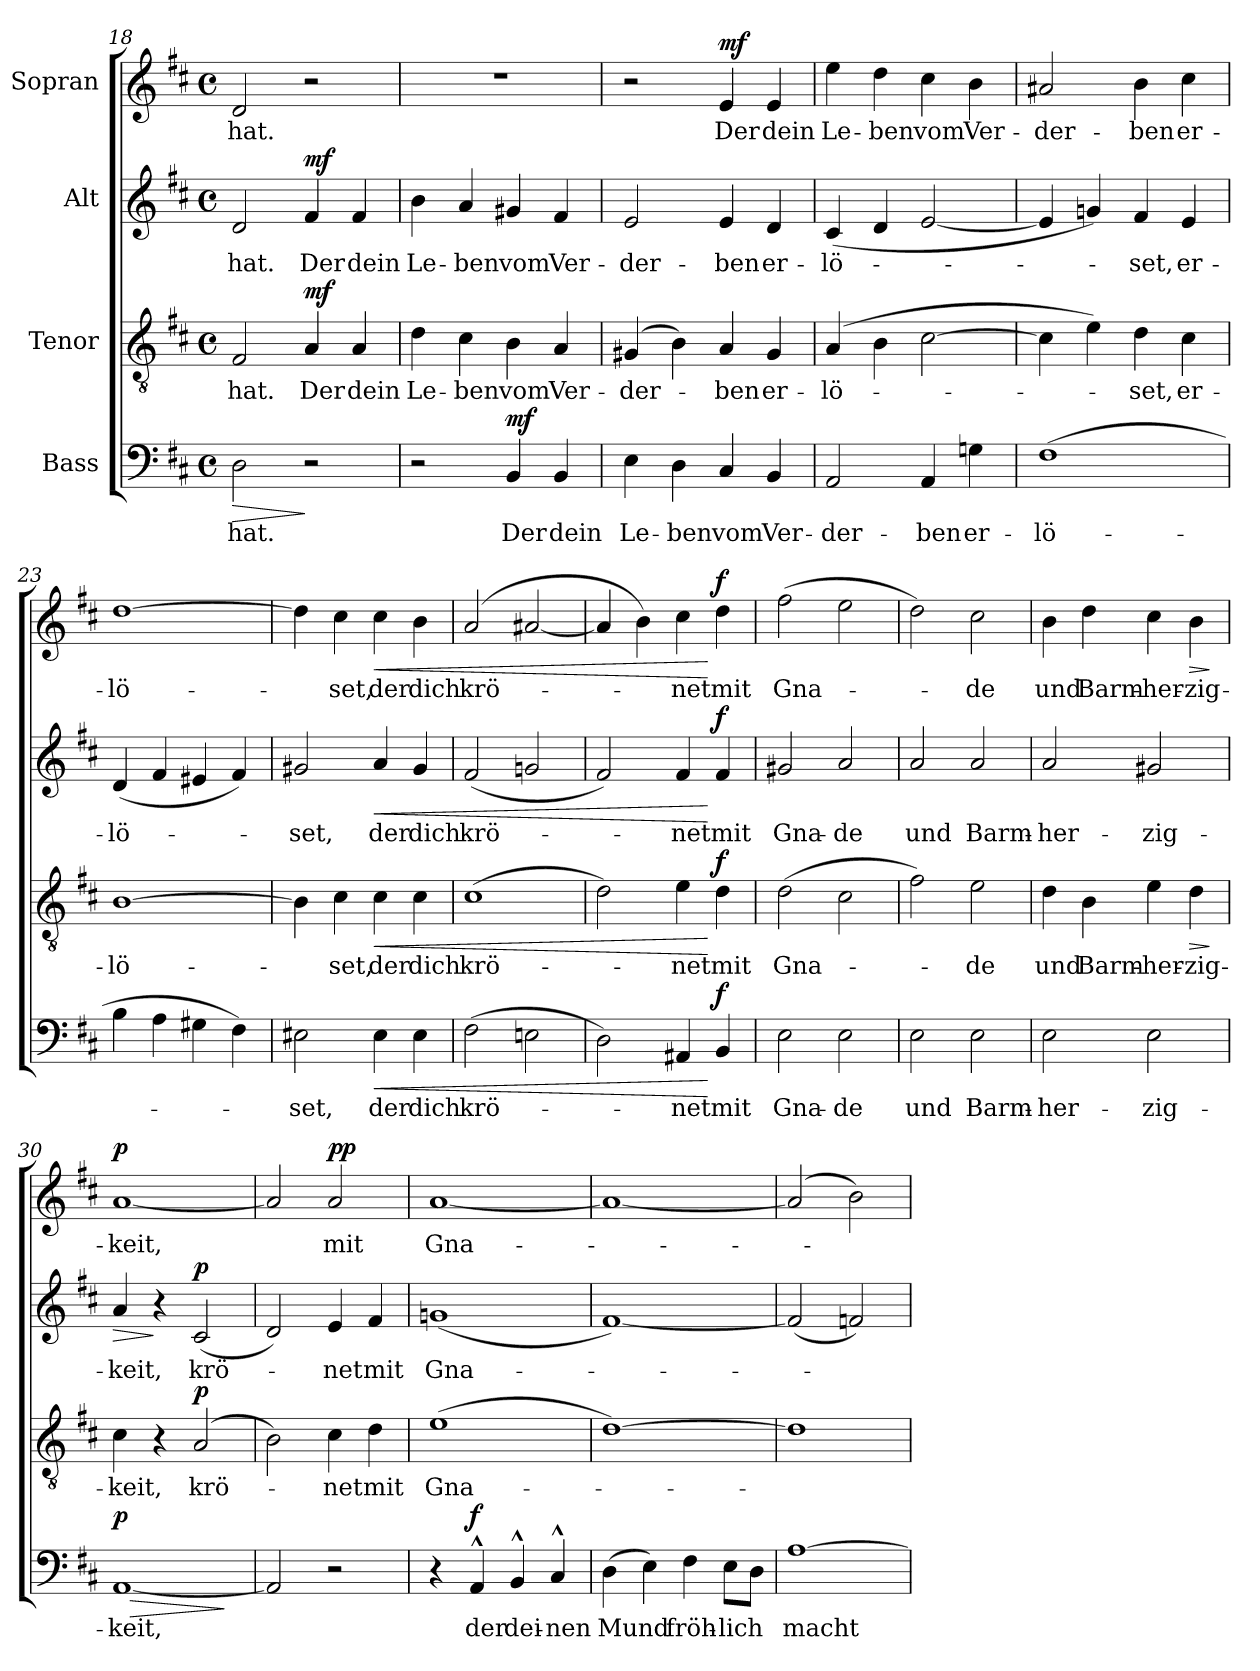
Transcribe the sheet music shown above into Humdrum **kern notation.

**kern	**text	**dynam	**kern	**text	**dynam	**kern	**text	**dynam	**kern	**text	**dynam
*part4	*part4	*part4	*part3	*part3	*part3	*part2	*part2	*part2	*part1	*part1	*part1
*staff4	*staff4	*staff4	*staff3	*staff3	*staff3	*staff2	*staff2	*staff2	*staff1	*staff1	*staff1
*I"Bass	*	*	*I"Tenor	*	*	*I"Alt	*	*	*I"Sopran	*	*
*clefF4	*	*	*clefGv2	*	*	*clefG2	*	*	*clefG2	*	*
*k[f#c#]	*	*	*k[f#c#]	*	*	*k[f#c#]	*	*	*k[f#c#]	*	*
*M4/4	*	*	*M4/4	*	*	*M4/4	*	*	*M4/4	*	*
*met(c)	*	*	*met(c)	*	*	*met(c)	*	*	*met(c)	*	*
=18	=18	=18	=18	=18	=18	=18	=18	=18	=18	=18	=18
!	!	!LO:HP:b	!	!	!	!	!	!	!	!	!
2D\	hat.	>	2F#/	hat.	.	2d/	hat.	.	2d/	hat.	.
!	!	!	!	!	!LO:DY:a	!	!	!LO:DY:a	!	!	!
2r	.	]	4A/	Der	mf	4f#/	Der	mf	2r	.	.
.	.	.	4A/	dein	.	4f#/	dein	.	.	.	.
=19	=19	=19	=19	=19	=19	=19	=19	=19	=19	=19	=19
2r	.	.	4d\	Le-	.	4b\	Le-	.	1r	.	.
.	.	.	4c#\	-ben	.	4a/	-ben	.	.	.	.
!	!	!LO:DY:a	!	!	!	!	!	!	!	!	!
4BB/	Der	mf	4B\	vom	.	4g#X/	vom	.	.	.	.
4BB/	dein	.	4A/	Ver-	.	4f#/	Ver-	.	.	.	.
=20	=20	=20	=20	=20	=20	=20	=20	=20	=20	=20	=20
4E\	Le-	.	(4G#X/	-der-	.	2e/	-der-	.	2r	.	.
4D\	-ben	.	4B\)	.	.	.	.	.	.	.	.
!	!	!	!	!	!	!	!	!	!	!	!LO:DY:a
4C#/	vom	.	4A/	-ben	.	4e/	-ben	.	4e/	Der	mf
4BB/	Ver-	.	4G#/	er-	.	4d/	er-	.	4e/	dein	.
=21	=21	=21	=21	=21	=21	=21	=21	=21	=21	=21	=21
2AA/	-der-	.	(4A/	-lö-	.	(4c#/	-lö-	.	4ee\	Le-	.
.	.	.	4B\	.	.	4d/	.	.	4dd\	-ben	.
4AA/	-ben	.	[2c#\	.	.	[2e/	.	.	4cc#\	vom	.
4Gn\	er-	.	.	.	.	.	.	.	4b\	Ver-	.
=22	=22	=22	=22	=22	=22	=22	=22	=22	=22	=22	=22
(1F#	-lö-	.	4c#\]	.	.	4e/]	.	.	2a#X/	-der-	.
.	.	.	4e\)	.	.	4gn/)	.	.	.	.	.
.	.	.	4d\	-set,	.	4f#/	-set,	.	4b\	-ben	.
.	.	.	4c#\	er-	.	4e/	er-	.	4cc#\	er-	.
!!LO:LB:g=z
=23	=23	=23	=23	=23	=23	=23	=23	=23	=23	=23	=23
4B\	.	.	[1B	-lö-	.	(4d/	-lö-	.	[1dd	-lö-	.
4A\	.	.	.	.	.	4f#/	.	.	.	.	.
4G#X\	.	.	.	.	.	4e#X/	.	.	.	.	.
4F#\)	.	.	.	.	.	4f#/)	.	.	.	.	.
=24	=24	=24	=24	=24	=24	=24	=24	=24	=24	=24	=24
2E#X\	-set,	.	4B\]	.	.	2g#X/	-set,	.	4dd\]	.	.
.	.	.	4c#\	-set,	.	.	.	.	4cc#\	-set,	.
!	!	!LO:HP:b	!	!	!LO:HP:b	!	!	!LO:HP:b	!	!	!LO:HP:b
4E#\	der	<	4c#\	der	<	4a/	der	<	4cc#\	der	<
4E#\	dich	.	4c#\	dich	.	4g#/	dich	.	4b\	dich	.
=25	=25	=25	=25	=25	=25	=25	=25	=25	=25	=25	=25
(2F#\	-krö-	.	(1c#	krö-	.	(2f#/	krö-	.	(2a/	krö-	.
2En\	.	.	.	.	.	2gn/	.	.	[2a#X/	.	.
=26	=26	=26	=26	=26	=26	=26	=26	=26	=26	=26	=26
2D\)	.	.	2d\)	.	.	2f#/)	.	.	4a#/]	.	.
.	.	.	.	.	.	.	.	.	4b\)	.	.
4AA#X/	-net	.	4e\	-net	.	4f#/	-net	.	4cc#\	-net	.
!	!	!LO:DY:n=1:a	!	!	!LO:DY:n=1:a	!	!	!LO:DY:n=1:a	!	!	!LO:DY:n=1:a
4BB/	mit	[ f	4d\	mit	[ f	4f#/	mit	[ f	4dd\	mit	[ f
=27	=27	=27	=27	=27	=27	=27	=27	=27	=27	=27	=27
2E\	Gna-	.	(2d\	Gna-	.	2g#X/	Gna-	.	(2ff#\	Gna-	.
2E\	-de	.	2c#\	.	.	2a/	-de	.	2ee\	.	.
=28	=28	=28	=28	=28	=28	=28	=28	=28	=28	=28	=28
2E\	und	.	2f#\)	.	.	2a/	und	.	2dd\)	.	.
2E\	Barm-	.	2e\	-de	.	2a/	Barm-	.	2cc#\	-de	.
!!LO:LB:g=z
=29	=29	=29	=29	=29	=29	=29	=29	=29	=29	=29	=29
2E\	-her-	.	4d\	und	.	2a/	-her-	.	4b\	und	.
.	.	.	4B\	Barm-	.	.	.	.	4dd\	Barm-	.
2E\	-zig-	.	4e\	-her-	.	2g#X/	-zig-	.	4cc#\	-her-	.
!	!	!	!	!	!LO:HP:b	!	!	!	!	!	!LO:HP:b
.	.	.	4d\	-zig-	>	.	.	.	4b\	-zig-	>
.	.	.	.	.	]	.	.	.	.	.	]
=30	=30	=30	=30	=30	=30	=30	=30	=30	=30	=30	=30
!	!	!LO:HP:b	!	!	!	!	!	!LO:HP:b	!	!	!
!	!	!LO:DY:n=1:a	!	!	!	!	!	!	!	!	!LO:DY:a
[1AA	-keit,	> p	4c#\	-keit,	.	4a/	-keit,	>	[1a	-keit,	p
.	.	.	4r	.	.	4r	.	]	.	.	.
!	!	!	!	!	!LO:DY:a	!	!	!LO:DY:a	!	!	!
.	.	.	(2A/	krö-	p	(2c#/	krö-	p	.	.	.
.	.	]	.	.	.	.	.	.	.	.	.
=31	=31	=31	=31	=31	=31	=31	=31	=31	=31	=31	=31
2AA/]	.	.	2B\)	.	.	2d/)	.	.	2a/]	.	.
!	!	!	!	!	!	!	!	!	!	!	!LO:DY:a
2r	.	.	4c#\	-net	.	4e/	-net	.	2a/	mit	pp
.	.	.	4d\	mit	.	4f#/	mit	.	.	.	.
=32	=32	=32	=32	=32	=32	=32	=32	=32	=32	=32	=32
4r	.	.	(1e	Gna-	.	(1gn	Gna-	.	[1a	Gna-	.
!	!	!LO:DY:a	!	!	!	!	!	!	!	!	!
4AA^^/	der	f	.	.	.	.	.	.	.	.	.
4BB^^/	dei-	.	.	.	.	.	.	.	.	.	.
4C#^^/	-nen	.	.	.	.	.	.	.	.	.	.
=33	=33	=33	=33	=33	=33	=33	=33	=33	=33	=33	=33
(4D\	Mund	.	[1d)	.	.	[1f#)	.	.	1a_	.	.
4E\)	.	.	.	.	.	.	.	.	.	.	.
4F#\	fröh-	.	.	.	.	.	.	.	.	.	.
8E\L	-lich	.	.	.	.	.	.	.	.	.	.
8D\J	.	.	.	.	.	.	.	.	.	.	.
=34	=34	=34	=34	=34	=34	=34	=34	=34	=34	=34	=34
[1A	macht	.	1d]	.	.	(2f#/]	.	.	(2a/]	.	.
.	.	.	.	.	.	2fn/)	.	.	2b\)	.	.
=	=	=	=	=	=	=	=	=	=	=	=
*-	*-	*-	*-	*-	*-	*-	*-	*-	*-	*-	*-
